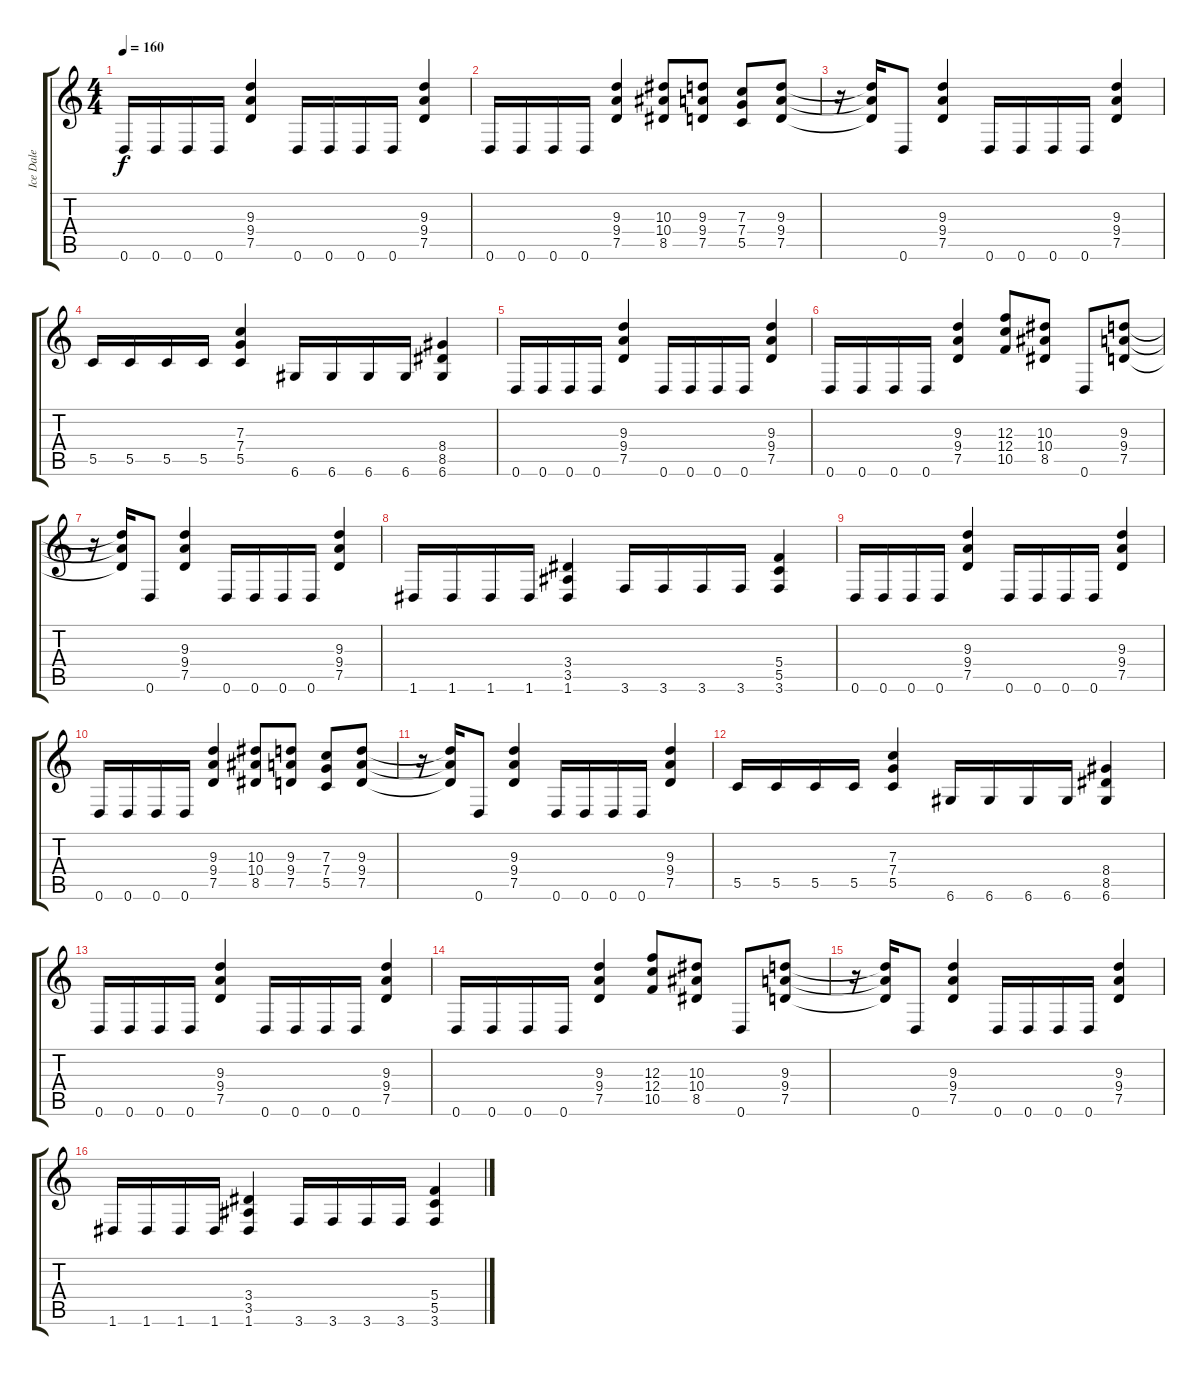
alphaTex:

\track ("Ice Dale" "Ice Dale") {instrument distortionguitar}
\staff {score tabs}
\tuning (D4 A3 F3 C3 G2 D2) {hide}
\ts (4 4)
\tempo 160
\clef g2
\ks c
0.6.16{dy f} 0.6.16 0.6.16 0.6.16 (9.3 9.4 7.5).4 0.6.16 0.6.16 0.6.16 0.6.16 (9.3 9.4 7.5).4 |
0.6.16 0.6.16 0.6.16 0.6.16 (9.3 9.4 7.5).4 (10.3 10.4 8.5).8 (9.3 9.4 7.5).8 (7.3 7.4 5.5).8 (9.3 9.4 7.5).8 |
r.16 (9.3{t} 9.4{t} 7.5{t}).16 0.6.8 (9.3 9.4 7.5).4 0.6.16 0.6.16 0.6.16 0.6.16 (9.3 9.4 7.5).4 |
5.5.16 5.5.16 5.5.16 5.5.16 (7.3 7.4 5.5).4 6.6.16 6.6.16 6.6.16 6.6.16 (8.4 8.5 6.6).4 |
0.6.16 0.6.16 0.6.16 0.6.16 (9.3 9.4 7.5).4 0.6.16 0.6.16 0.6.16 0.6.16 (9.3 9.4 7.5).4 |
0.6.16 0.6.16 0.6.16 0.6.16 (9.3 9.4 7.5).4 (12.3 12.4 10.5).8 (10.3 10.4 8.5).8 0.6.8 (9.3 9.4 7.5).8 |
r.16 (9.3{t} 9.4{t} 7.5{t}).16 0.6.8 (9.3 9.4 7.5).4 0.6.16 0.6.16 0.6.16 0.6.16 (9.3 9.4 7.5).4 |
1.6.16 1.6.16 1.6.16 1.6.16 (3.4 3.5 1.6).4 3.6.16 3.6.16 3.6.16 3.6.16 (5.4 5.5 3.6).4 |
0.6.16 0.6.16 0.6.16 0.6.16 (9.3 9.4 7.5).4 0.6.16 0.6.16 0.6.16 0.6.16 (9.3 9.4 7.5).4 |
0.6.16 0.6.16 0.6.16 0.6.16 (9.3 9.4 7.5).4 (10.3 10.4 8.5).8 (9.3 9.4 7.5).8 (7.3 7.4 5.5).8 (9.3 9.4 7.5).8 |
r.16 (9.3{t} 9.4{t} 7.5{t}).16 0.6.8 (9.3 9.4 7.5).4 0.6.16 0.6.16 0.6.16 0.6.16 (9.3 9.4 7.5).4 |
5.5.16 5.5.16 5.5.16 5.5.16 (7.3 7.4 5.5).4 6.6.16 6.6.16 6.6.16 6.6.16 (8.4 8.5 6.6).4 |
0.6.16 0.6.16 0.6.16 0.6.16 (9.3 9.4 7.5).4 0.6.16 0.6.16 0.6.16 0.6.16 (9.3 9.4 7.5).4 |
0.6.16 0.6.16 0.6.16 0.6.16 (9.3 9.4 7.5).4 (12.3 12.4 10.5).8 (10.3 10.4 8.5).8 0.6.8 (9.3 9.4 7.5).8 |
r.16 (9.3{t} 9.4{t} 7.5{t}).16 0.6.8 (9.3 9.4 7.5).4 0.6.16 0.6.16 0.6.16 0.6.16 (9.3 9.4 7.5).4 |
1.6.16 1.6.16 1.6.16 1.6.16 (3.4 3.5 1.6).4 3.6.16 3.6.16 3.6.16 3.6.16 (5.4 5.5 3.6).4
